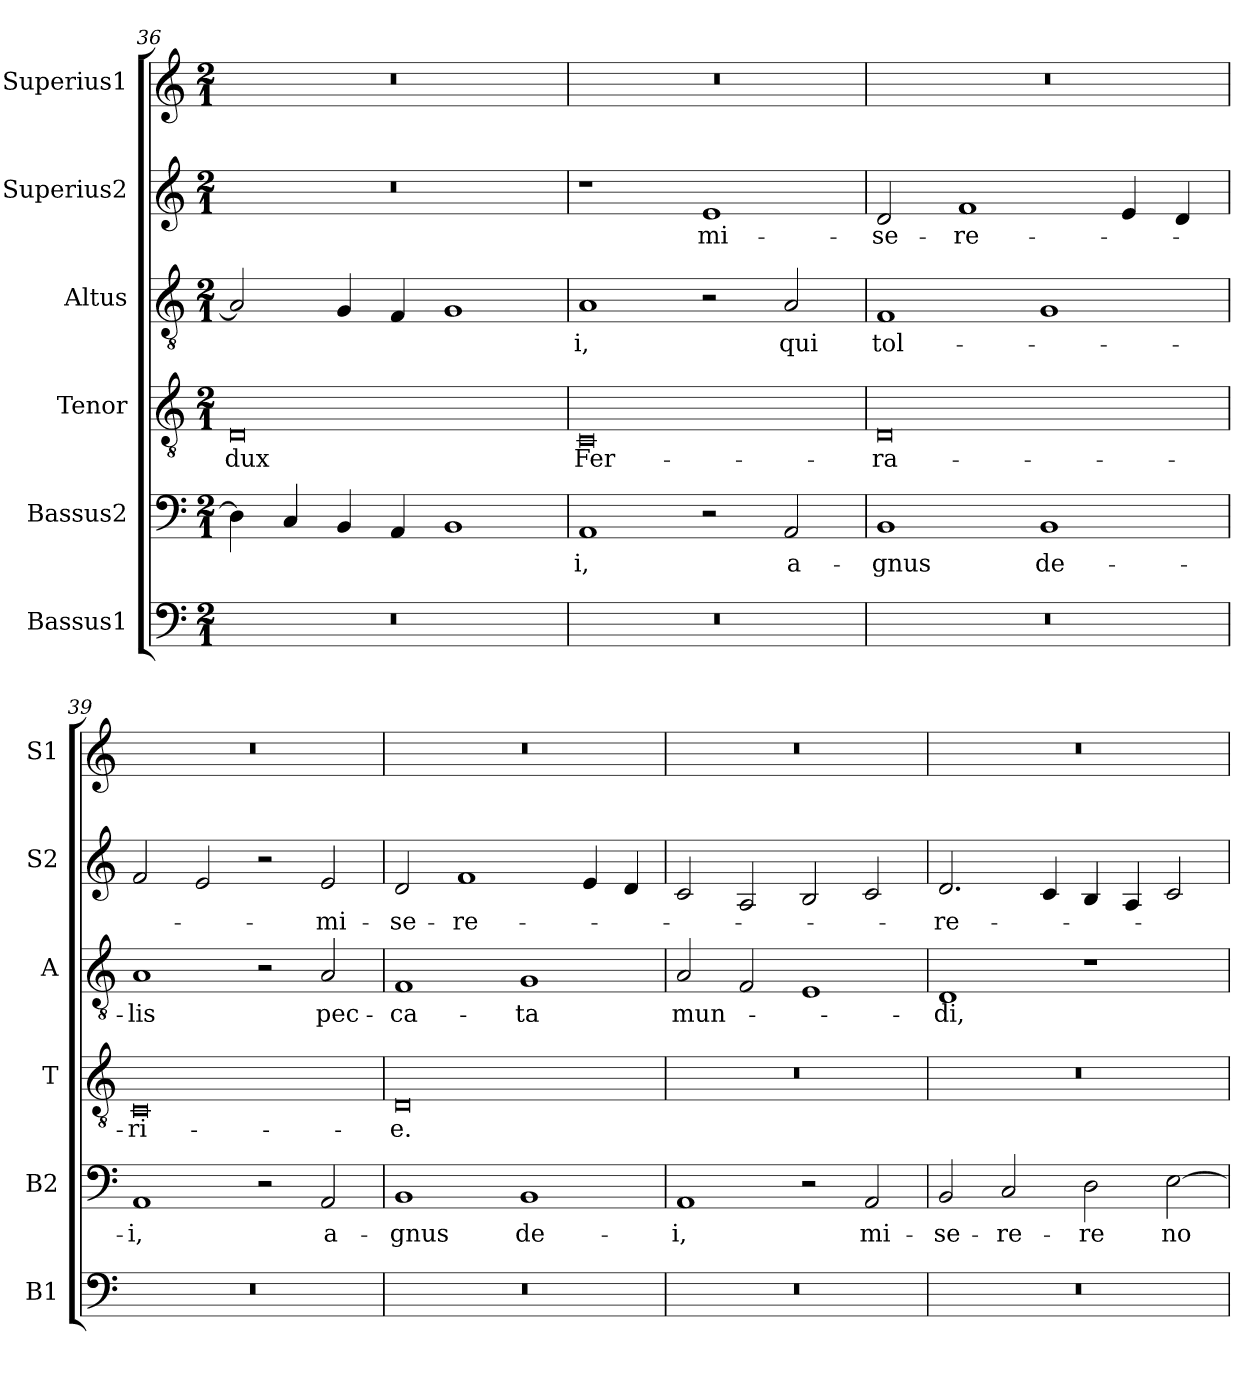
**kern	**kern	**text	**kern	**text	**kern	**text	**kern	**text	**kern
*part6	*part5	*part5	*part4	*part4	*part3	*part3	*part2	*part2	*part1
*staff6	*staff5	*staff5	*staff4	*staff4	*staff3	*staff3	*staff2	*staff2	*staff1
*I"Bassus1	*I"Bassus2	*	*I"Tenor	*	*I"Altus	*	*I"Superius2	*	*I"Superius1
*I'B1	*I'B2	*	*I'T	*	*I'A	*	*I'S2	*	*I'S1
*clefF4	*clefF4	*	*clefGv2	*	*clefGv2	*	*clefG2	*	*clefG2
*k[]	*k[]	*	*k[]	*	*k[]	*	*k[]	*	*k[]
*M2/1	*M2/1	*	*M2/1	*	*M2/1	*	*M2/1	*	*M2/1
=36	=36	=36	=36	=36	=36	=36	=36	=36	=36
0r	4D\]	.	0D	dux	2A/]	.	0r	.	0r
.	4C/	.	.	.	.	.	.	.	.
.	4BB/	.	.	.	4G/	.	.	.	.
.	4AA/	.	.	.	4F/	.	.	.	.
.	1BB	.	.	.	1G	.	.	.	.
=37	=37	=37	=37	=37	=37	=37	=37	=37	=37
0r	1AA	-i,	0C	Fer-	1A	-i,	1r	.	0r
.	2r	.	.	.	2r	.	1e	mi-	.
.	2AA/	a-	.	.	2A/	qui	.	.	.
=38	=38	=38	=38	=38	=38	=38	=38	=38	=38
0r	1BB	-gnus	0D	-ra-	1F	tol-	2d/	-se-	0r
.	.	.	.	.	.	.	1f	-re-	.
.	1BB	de-	.	.	1G	.	.	.	.
.	.	.	.	.	.	.	4e/	.	.
.	.	.	.	.	.	.	4d/	.	.
=39	=39	=39	=39	=39	=39	=39	=39	=39	=39
0r	1AA	-i,	0C	-ri-	1A	-lis	2f/	.	0r
.	.	.	.	.	.	.	2e/	.	.
.	2r	.	.	.	2r	.	2r	.	.
.	2AA/	a-	.	.	2A/	pec-	2e/	-mi-	.
=40	=40	=40	=40	=40	=40	=40	=40	=40	=40
0r	1BB	-gnus	0D	-e.	1F	-ca-	2d/	-se-	0r
.	.	.	.	.	.	.	1f	-re-	.
.	1BB	de-	.	.	1G	-ta	.	.	.
.	.	.	.	.	.	.	4e/	.	.
.	.	.	.	.	.	.	4d/	.	.
=41	=41	=41	=41	=41	=41	=41	=41	=41	=41
0r	1AA	-i,	0r	.	2A/	mun-	2c/	.	0r
.	.	.	.	.	2F/	.	2A/	.	.
.	2r	.	.	.	1E	.	2B/	.	.
.	2AA/	mi-	.	.	.	.	2c/	.	.
=42	=42	=42	=42	=42	=42	=42	=42	=42	=42
0r	2BB/	-se-	0r	.	1D	-di,	2.d/	-re-	0r
.	2C/	-re-	.	.	.	.	.	.	.
.	.	.	.	.	.	.	4c/	.	.
.	2D\	-re	.	.	1r	.	4B/	.	.
.	.	.	.	.	.	.	4A/	.	.
.	[2E\	no-	.	.	.	.	2c/	.	.
=	=	=	=	=	=	=	=	=	=
*-	*-	*-	*-	*-	*-	*-	*-	*-	*-
